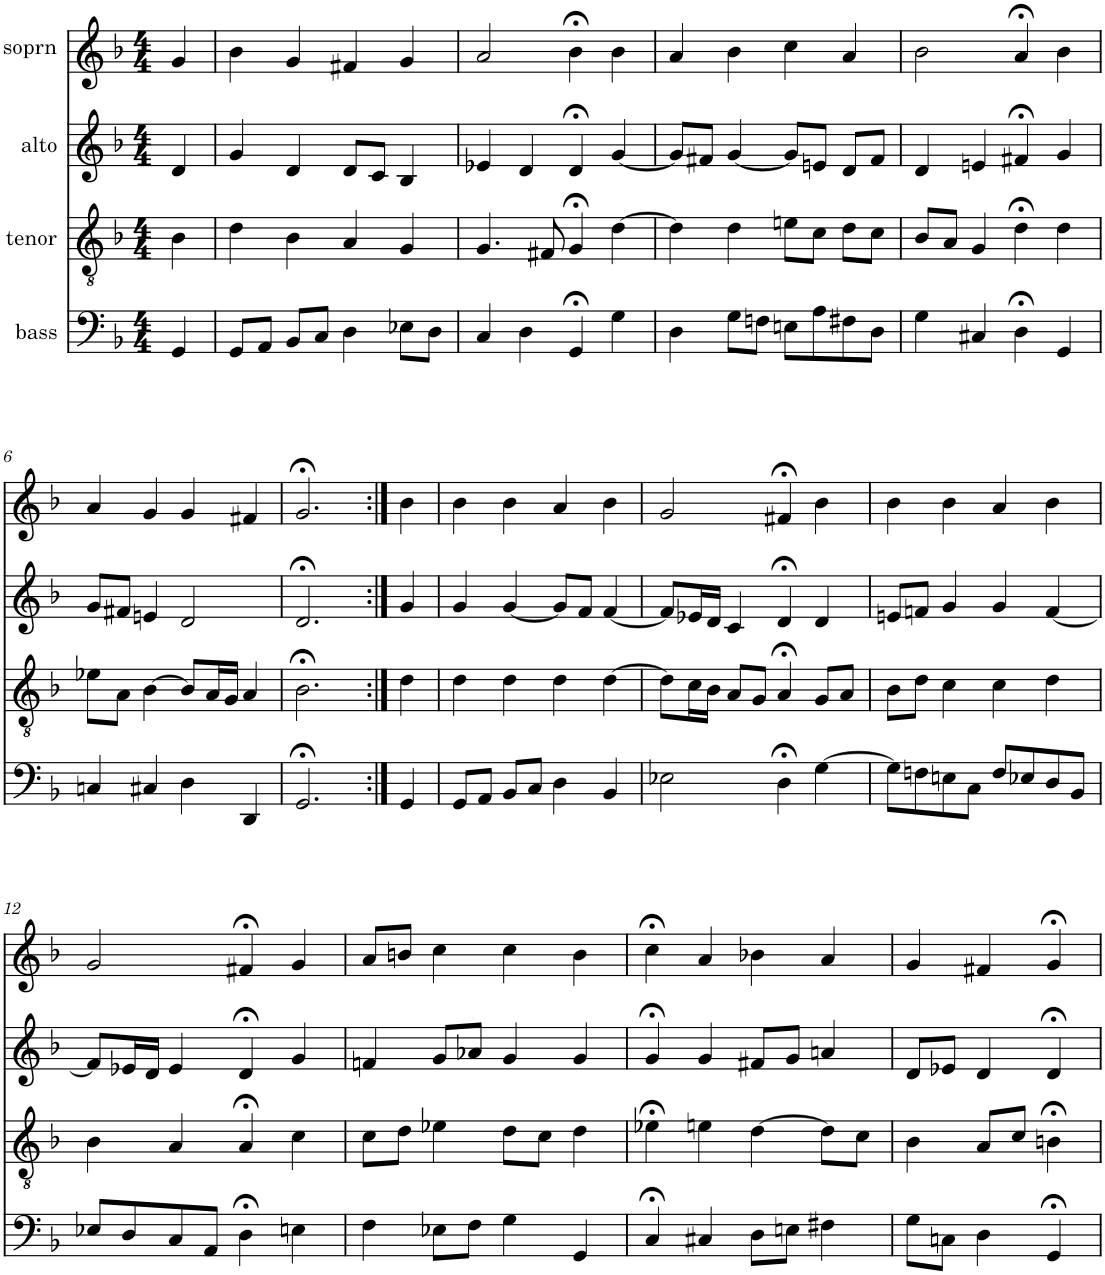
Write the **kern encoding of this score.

**kern	**kern	**kern	**kern
*part4	*part3	*part2	*part1
*staff4	*staff3	*staff2	*staff1
*I"bass	*I"tenor	*I"alto	*I"soprn
*clefF4	*clefGv2	*clefG2	*clefG2
*k[b-]	*k[b-]	*k[b-]	*k[b-]
*G:dor	*G:dor	*G:dor	*G:dor
*M4/4	*M4/4	*M4/4	*M4/4
=1	=1	=1	=1
4GG/	4B-\	4d/	4g/
=2	=2	=2	=2
8GG/L	4d\	4g/	4b-\
8AA/J	.	.	.
8BB-/L	4B-\	4d/	4g/
8C/J	.	.	.
4D\	4A/	8d/L	4f#X/
.	.	8c/J	.
8E-X\L	4G/	4B-/	4g/
8D\J	.	.	.
=3	=3	=3	=3
4C/	4.G/	4e-X/	2a/
4D\	.	4d/	.
.	8F#X/	.	.
4GG;</	4G;</	4d;</	4b-;<\
4G\	[4d\	[4g/	4b-\
=4	=4	=4	=4
4D\	4d\]	8g/L]	4a/
.	.	8f#X/J	.
8G\L	4d\	[4g/	4b-\
8Fn\J	.	.	.
8En\L	8en\L	8g/L]	4cc\
8A\	8c\J	8en/J	.
8F#X\	8d\L	8d/L	4a/
8D\J	8c\J	8f#/J	.
=5	=5	=5	=5
4G\	8B-/L	4d/	2b-\
.	8A/J	.	.
4C#X/	4G/	4en/	.
4D;<\	4d;<\	4f#X;</	4a;</
4GG/	4d\	4g/	4b-\
!!LO:LB:g=z
=6	=6	=6	=6
4Cn/	8e-X\L	8g/L	4a/
.	8A\J	8f#X/J	.
4C#X/	[4B-\	4en/	4g/
4D\	8B-/L]	2d/	4g/
.	16A/L	.	.
.	16G/JJ	.	.
4DD/	4A/	.	4f#X/
=7	=7	=7	=7
2.GG;</	2.B-;<\	2.d;</	2.g;</
=8:|!	=8:|!	=8:|!	=8:|!
4GG/	4d\	4g/	4b-\
=9	=9	=9	=9
8GG/L	4d\	4g/	4b-\
8AA/J	.	.	.
8BB-/L	4d\	[4g/	4b-\
8C/J	.	.	.
4D\	4d\	8g/L]	4a/
.	.	8f/J	.
4BB-/	[4d\	[4f/	4b-\
=10	=10	=10	=10
2E-X\	8d\L]	8f/L]	2g/
.	16c\L	16e-X/L	.
.	16B-\JJ	16d/JJ	.
.	8A/L	4c/	.
.	8G/J	.	.
4D;<\	4A;</	4d;</	4f#X;</
[4G\	8G/L	4d/	4b-\
.	8A/J	.	.
=11	=11	=11	=11
8G\L]	8B-\L	8en/L	4b-\
8Fn\	8d\J	8fn/J	.
8En\	4c\	4g/	4b-\
8C\J	.	.	.
8F/L	4c\	4g/	4a/
8E-X/	.	.	.
8D/	4d\	[4f/	4b-\
8BB-/J	.	.	.
!!LO:LB:g=z
=12	=12	=12	=12
8E-X/L	4B-\	8f/L]	2g/
8D/	.	16e-X/L	.
.	.	16d/JJ	.
8C/	4A/	4e-/	.
8AA/J	.	.	.
4D;<\	4A;</	4d;</	4f#X;</
4En\	4c\	4g/	4g/
=13	=13	=13	=13
4F\	8c\L	4fn/	8a/L
.	8d\J	.	8bn/J
8E-X\L	4e-X\	8g/L	4cc\
8F\J	.	8a-X/J	.
4G\	8d\L	4g/	4cc\
.	8c\J	.	.
4GG/	4d\	4g/	4b\
=14	=14	=14	=14
4C;</	4e-X;<\	4g;</	4cc;<\
4C#X/	4en\	4g/	4a/
8D\L	[4d\	8f#X/L	4b-X\
8En\J	.	8g/J	.
4F#X\	8d\L]	4an/	4a/
.	8c\J	.	.
=15	=15	=15	=15
8G\L	4B-\	8d/L	4g/
8Cn\J	.	8e-X/J	.
4D\	8A/L	4d/	4f#X/
.	8c/J	.	.
4GG;</	4Bn;<\	4d;</	4g;</
=	=	=	=
*-	*-	*-	*-
